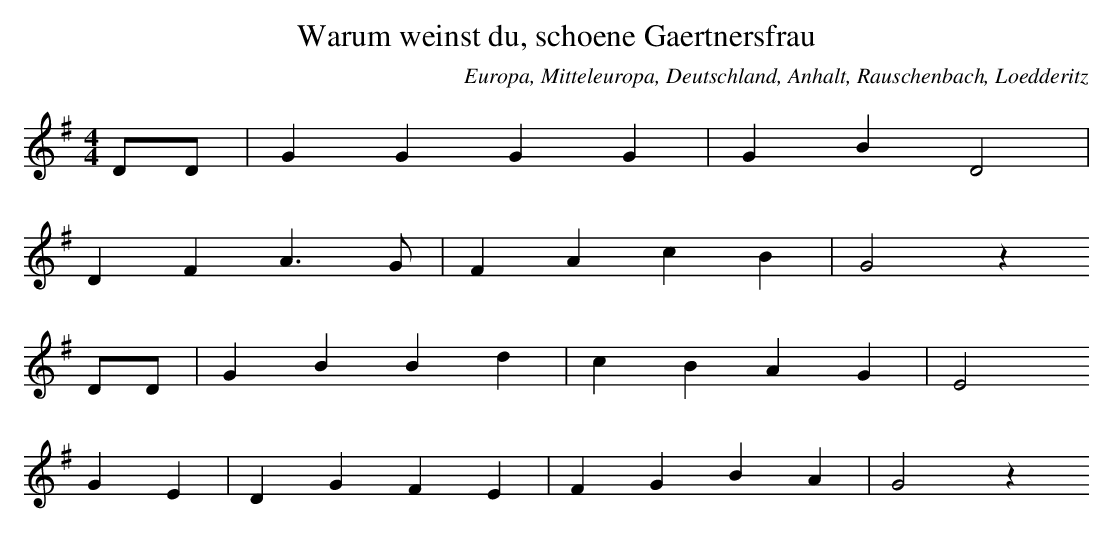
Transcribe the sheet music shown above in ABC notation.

X:1
T: Warum weinst du, schoene Gaertnersfrau
O: Europa, Mitteleuropa, Deutschland, Anhalt, Rauschenbach, Loedderitz
M: 4/4
L: 1/8
K: G
DD | G2G2G2G2 | G2B2D4 |
D2F2A3G | F2A2c2B2 | G4z2
DD | G2B2B2d2 | c2B2A2G2 | E4
G2E2 | D2G2F2E2 | F2G2B2A2 | G4z2
